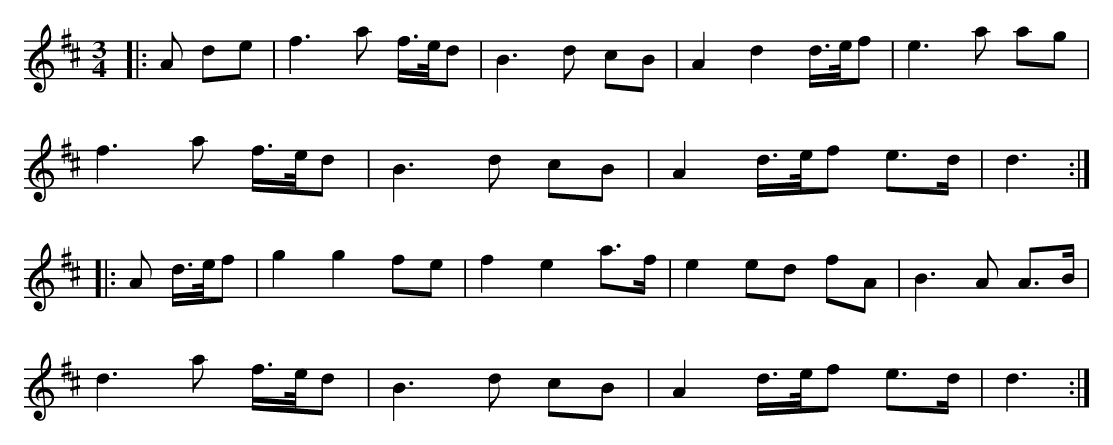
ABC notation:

X:1
M:3/4
K:D
|:A de|f3 a f/>e/d|B3 d cB|A2 d2 d/>e/f|e3 a ag|
f3 a f/>e/d|B3 d cB|A2 d/>e/f e>d|d3:|
|:A d/>e/f|g2 g2 fe|f2 e2 a>f|e2 ed fA|B3 A A>B|
d3 a f/>e/d|B3 d cB|A2 d/>e/f e>d|d3:|
